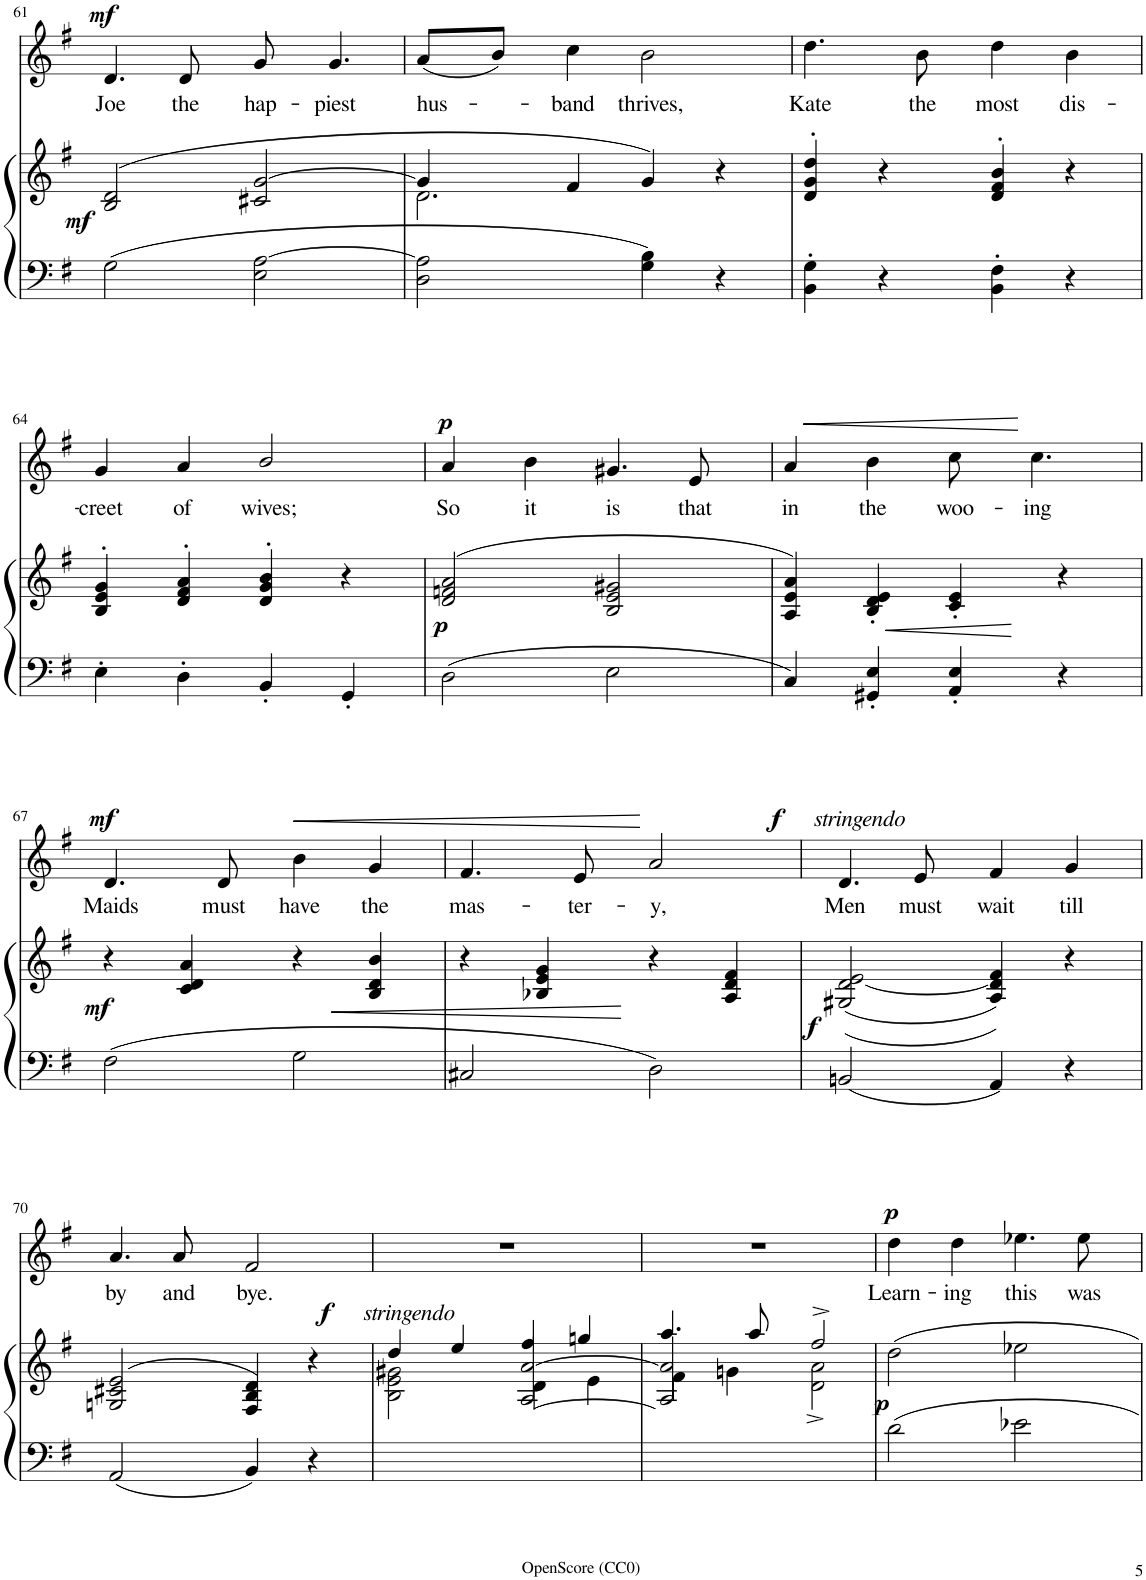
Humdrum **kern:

**kern	**kern	**dynam	**kern	**text	**dynam
*part2	*part2	*part2	*part1	*part1	*part1
*staff3	*staff2	*staff2/3	*staff1	*staff1	*staff1
*I"Piano	*	*	*I"Voice	*	*
*I'Pno	*	*	*	*	*
!!LO:PB:g=z
*clefF4	*clefG2	*	*clefG2	*	*
*k[f#]	*k[f#]	*	*k[f#]	*	*
*M4/4	*M4/4	*	*M4/4	*	*
=61	=61	=61	=61	=61	=61
!	!	!LO:DY:b	!	!LO:LY:b	!LO:DY:a
2G\	(2B/ 2d/	mf	4.d/	Joe	mf
!	!	!	!	!LO:LY:b	!
.	.	.	8d/	the	.
!	!	!	!	!LO:LY:b	!
2E\ [2A\	2c#X/ [2g/	.	8g/	hap-	.
!	!	!	!	!LO:LY:b	!
.	.	.	4.g/	-piest	.
=62	=62	=62	=62	=62	=62
*	*^	*	*	*	*
!	!	!	!	!	!LO:LY:b	!
2D\ 2A\]	4g/]	2.d\	.	(8a/L	hus-	.
.	.	.	.	8b/J)	.	.
!	!	!	!	!	!LO:LY:b	!
.	4f#/	.	.	4cc\	-band	.
!	!	!	!	!	!LO:LY:b	!
4G\ 4B\	4g/)	.	.	2b\	thrives,	.
4r	4r	4ryy	.	.	.	.
=63	=63	=63	=63	=63	=63	=63
!	!	!	!	!	!LO:LY:b	!
*	*v	*v	*	*	*	*
4BB\' 4G\'	4d/'> 4g/'> 4dd/'>	.	4.dd\	Kate	.
4r	4r	.	.	.	.
!	!	!	!	!LO:LY:b	!
.	.	.	8b\	the	.
!	!	!	!	!LO:LY:b	!
4BB\' 4F#\'	4d/'> 4f#/'> 4b/'>	.	4dd\	most	.
!	!	!	!	!LO:LY:b	!
4r	4r	.	4b\	dis-	.
!!LO:LB:g=z
=64	=64	=64	=64	=64	=64
!	!	!	!	!LO:LY:b	!
4E'\	4B/'> 4e/'> 4g/'>	.	4g/	-creet	.
!	!	!	!	!LO:LY:b	!
4D'\	4d/'> 4f#/'> 4a/'>	.	4a/	of	.
!	!	!	!	!LO:LY:b	!
4BB'/	4d/'> 4g/'> 4b/'>	.	2b/	wives;	.
4GG'/	4r	.	.	.	.
=65	=65	=65	=65	=65	=65
!	!	!LO:DY:b	!	!LO:LY:b	!LO:DY:a
2D\	(>2d/ 2fn/ 2a/	p	4a/	So	p
!	!	!	!	!LO:LY:b	!
.	.	.	4b\	it	.
!	!	!	!	!LO:LY:b	!
2E\	2B/ 2e/ 2g#X/	.	4.g#X/	is	.
!	!	!	!	!LO:LY:b	!
.	.	.	8e/	that	.
=66	=66	=66	=66	=66	=66
!	!	!	!	!LO:LY:b	!LO:HP:b
4C/	4A/ 4e/ 4a/)	.	4a/	in	<
!	!	!LO:HP:b	!	!LO:LY:b	!
4GG#X/' 4E/'	4B/' 4d/' 4e/'	<	4b\	the	.
!	!	!	!	!LO:LY:b	!
4AA/' 4E/'	4c/' 4e/'	.	8cc\	woo-	.
!	!	!	!	!LO:LY:b	!
.	.	.	4.cc\	-ing	.
4r	4r	.	.	.	.
!!LO:LB:g=z
=67	=67	=67	=67	=67	=67
!	!	!LO:DY:b	!	!LO:LY:b	!LO:DY:a
2F#\	4r	mf	4.d/	Maids	mf
.	4c/ 4d/ 4a/	.	.	.	.
!	!	!	!	!LO:LY:b	!
.	.	.	8d/	must	.
!	!	!	!	!LO:LY:b	!
2G\	4r	.	4b\	have	.
!	!	!	!	!LO:LY:b	!
.	4B/ 4d/ 4b/	.	4g/	the	.
=68	=68	=68	=68	=68	=68
!	!	!	!	!LO:LY:b	!
2C#X/	4r	.	4.f#/	mas-	.
.	4B-X/ 4e/ 4g/	.	.	.	.
!	!	!	!	!LO:LY:b	!
.	.	.	8e/	-ter-	.
!	!	!	!	!LO:LY:b	!
2D\	4r	[	2a/	-y,	[
.	4A/ 4d/ 4f#/	.	.	.	.
=69	=69	=69	=69	=69	=69
!	!	!LO:DY:b	!	!LO:LY:b	!LO:DY:a
!	!	!	!	!	!LO:DY:n=1:a
2BBn/	((<2G#X/ [<2d/ 2e/	f	4.d/	Men	f other-dynamics
!	!	!	!	!LO:LY:b	!
.	.	.	8e/	must	.
!	!	!	!	!LO:LY:b	!
4AA/	4A/ 4d/] 4f#/))	.	4f#/	wait	.
!	!	!	!	!LO:LY:b	!
4r	4r	.	4g/	till	.
!!LO:LB:g=z
=70	=70	=70	=70	=70	=70
!	!	!	!	!LO:LY:b	!
2AA/	(>2Gn/ 2c#X/ 2e/	.	4.a/	by	.
!	!	!	!	!LO:LY:b	!
.	.	.	8a/	and	.
!	!	!	!	!LO:LY:b	!
4BB/	4F#/ 4B/ 4d/)	.	2f#/	bye.	.
4r	4r	.	.	.	.
=71	=71	=71	=71	=71	=71
*	*^	*	*	*	*
*	*	*^	*	*	*	*
!	!	!	!	!LO:DY:a	!	!	!
!	!	!	!	!LO:DY:n=1:a	!	!	!
1ryy	4dd/	2B\ 2e\ 2g#X\	2ryy	f other-dynamics	1r	.	.
.	4ee/	.	.	.	.	.	.
.	4ff#/	[2A/ [>2a/	4d\	.	.	.	.
.	4ggn/	.	4e\	.	.	.	.
=72	=72	=72	=72	=72	=72	=72	=72
1ryy	4.aa/	2A/] 2a/]	4f#\	.	1r	.	.
.	.	.	4gn\	.	.	.	.
.	8aa/	.	.	.	.	.	.
.	2ff#^>/	2d\^< 2a\^<	2ryy	.	.	.	.
=73	=73	=73	=73	=73	=73	=73	=73
!	!	!	!	!LO:DY:b	!	!LO:LY:b	!LO:DY:a
*	*v	*v	*v	*	*	*	*
2d\	2dd\	p	4dd\	Learn-	p
!	!	!	!	!LO:LY:b	!
.	.	.	4dd\	-ing	.
!	!	!	!	!LO:LY:b	!
2e-X\	2ee-X\	.	4.ee-X\	this	.
!	!	!	!	!LO:LY:b	!
.	.	.	8ee-\	was	.
=	=	=	=	=	=
*-	*-	*-	*-	*-	*-
